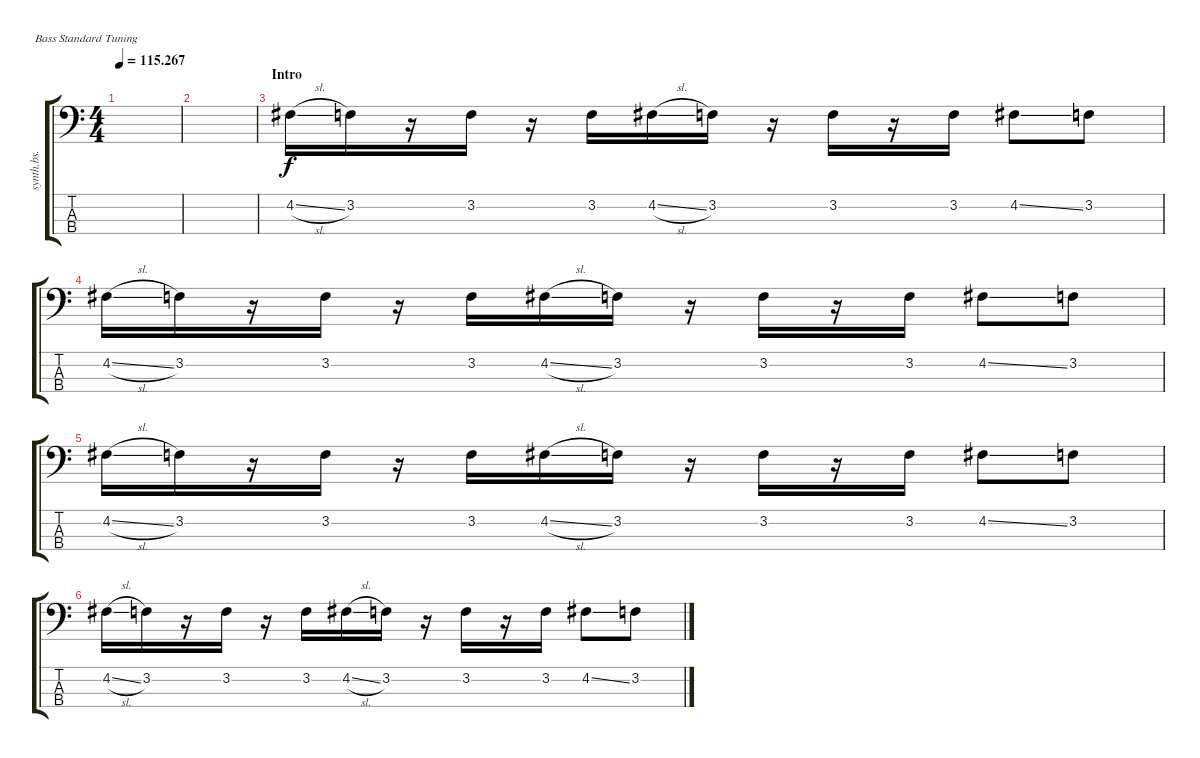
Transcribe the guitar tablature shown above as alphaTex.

\defaultSystemsLayout 4
\bracketExtendMode groupsimilarinstruments
\otherSystemsTrackNameOrientation horizontal
\track ("Synthesizer Bass" "synth.bs.") {instrument synthbass1}
\staff {score tabs}
\tuning (G2 D2 A1 E1)
\ts (4 4)
\tempo
115.267
\accidentals auto
\clef f4
\ottava regular
\simile none
\ks c
|
|
\section ("" "Intro")
4.2{sl}.16{beam Down} 3.2{acc b}.16{beam Down} r.16{beam Down} 3.2{acc b}.16{beam Down} r.16{beam Down} 3.2{acc b}.16{beam Down} 4.2{sl}.16{beam Down} 3.2{acc b}.16{beam Down} r.16{beam Down} 3.2{acc b}.16{beam Down} r.16{beam Down} 3.2{acc b}.16{beam Down} 4.2{ss}.8{beam Down} 3.2{acc b}.8{beam Down} |
4.2{sl}.16{beam Down} 3.2{acc b}.16{beam Down} r.16{beam Down} 3.2{acc b}.16{beam Down} r.16{beam Down} 3.2{acc b}.16{beam Down} 4.2{sl}.16{beam Down} 3.2{acc b}.16{beam Down} r.16{beam Down} 3.2{acc b}.16{beam Down} r.16{beam Down} 3.2{acc b}.16{beam Down} 4.2{ss}.8{beam Down} 3.2{acc b}.8{beam Down} |
4.2{sl}.16{beam Down} 3.2{acc b}.16{beam Down} r.16{beam Down} 3.2{acc b}.16{beam Down} r.16{beam Down} 3.2{acc b}.16{beam Down} 4.2{sl}.16{beam Down} 3.2{acc b}.16{beam Down} r.16{beam Down} 3.2{acc b}.16{beam Down} r.16{beam Down} 3.2{acc b}.16{beam Down} 4.2{ss}.8{beam Down} 3.2{acc b}.8{beam Down} |
4.2{sl}.16{beam Down} 3.2{acc b}.16{beam Down} r.16{beam Down} 3.2{acc b}.16{beam Down} r.16{beam Down} 3.2{acc b}.16{beam Down} 4.2{sl}.16{beam Down} 3.2{acc b}.16{beam Down} r.16{beam Down} 3.2{acc b}.16{beam Down} r.16{beam Down} 3.2{acc b}.16{beam Down} 4.2{ss}.8{beam Down} 3.2{acc b}.8{beam Down}
